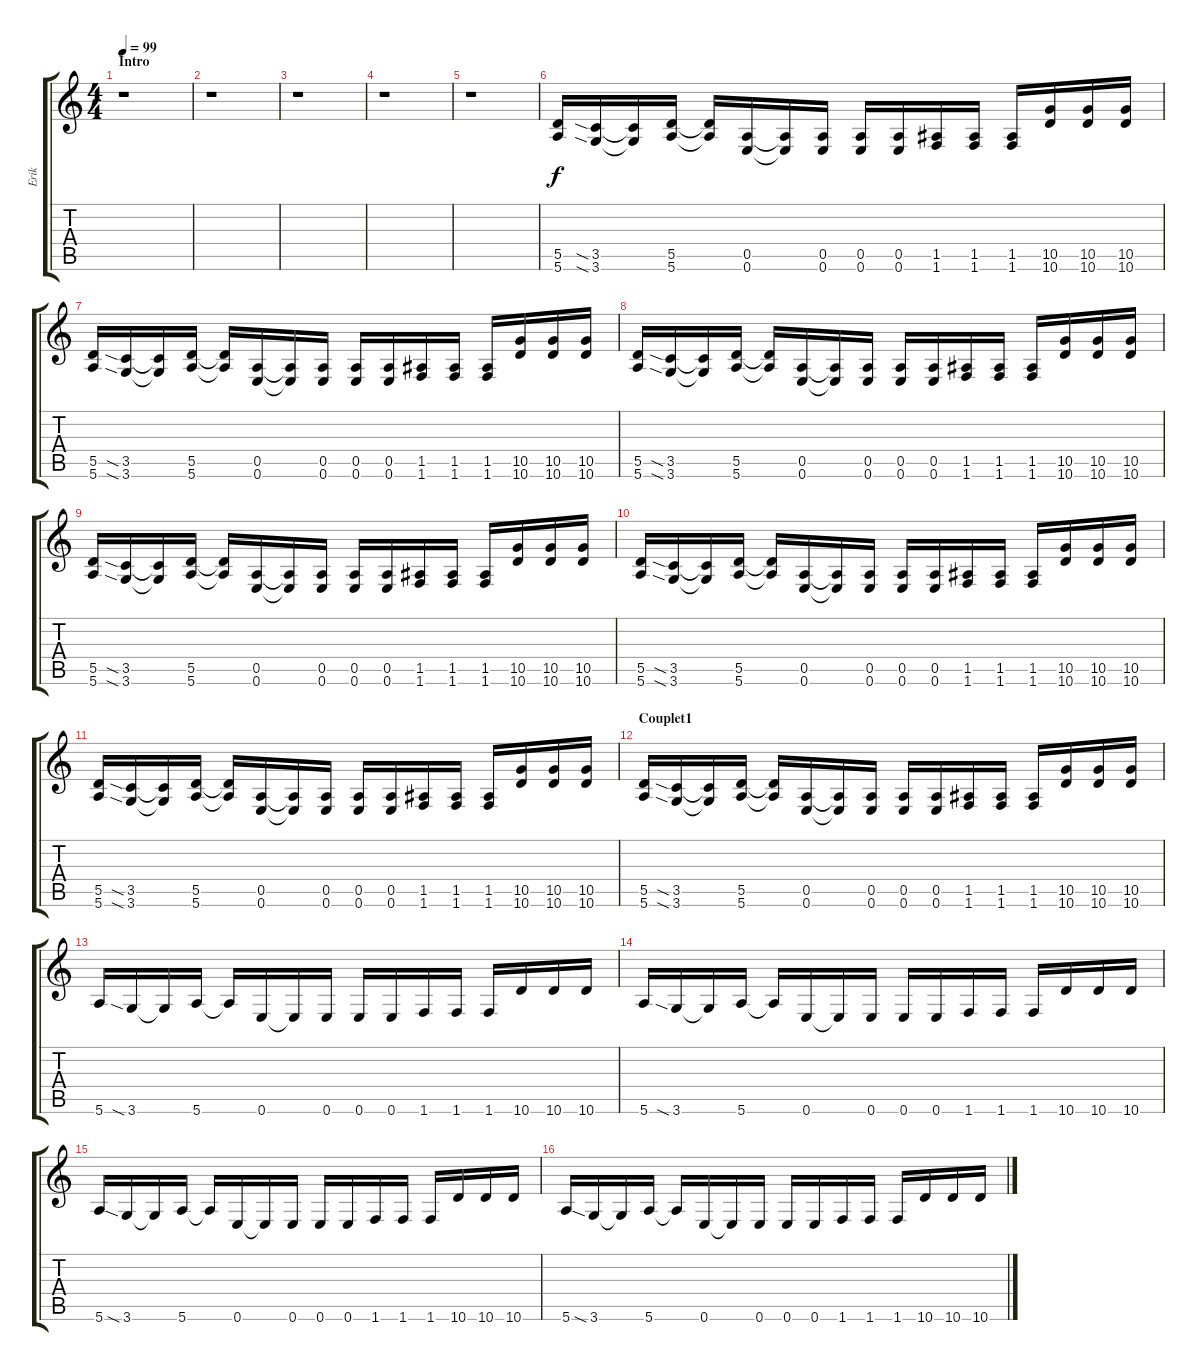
\track ("Erik" "Erik") {instrument overdrivenguitar}
\staff {score tabs}
\tuning (E4 B3 G3 D3 A2 E2) {hide}
\ts (4 4)
\section ("" "Intro")
\tempo 99
\clef g2
\ks c
r.1{dy f instrument overdrivenguitar} |
r.1 |
r.1 |
r.1 |
r.1 |
(5.5 5.6).16 (3.5{sia} 3.6{sia}).16 (3.5{t} 3.6{t}).16 (5.5 5.6).16 (5.5{t} 5.6{t}).16 (0.5 0.6).16 (0.5{t} 0.6{t}).16 (0.5 0.6).16 (0.5 0.6).16 (0.5 0.6).16 (1.5 1.6).16 (1.5 1.6).16 (1.5 1.6).16 (10.5 10.6).16 (10.5 10.6).16 (10.5 10.6).16 |
(5.5 5.6).16 (3.5{sia} 3.6{sia}).16 (3.5{t} 3.6{t}).16 (5.5 5.6).16 (5.5{t} 5.6{t}).16 (0.5 0.6).16 (0.5{t} 0.6{t}).16 (0.5 0.6).16 (0.5 0.6).16 (0.5 0.6).16 (1.5 1.6).16 (1.5 1.6).16 (1.5 1.6).16 (10.5 10.6).16 (10.5 10.6).16 (10.5 10.6).16 |
(5.5 5.6).16 (3.5{sia} 3.6{sia}).16 (3.5{t} 3.6{t}).16 (5.5 5.6).16 (5.5{t} 5.6{t}).16 (0.5 0.6).16 (0.5{t} 0.6{t}).16 (0.5 0.6).16 (0.5 0.6).16 (0.5 0.6).16 (1.5 1.6).16 (1.5 1.6).16 (1.5 1.6).16 (10.5 10.6).16 (10.5 10.6).16 (10.5 10.6).16 |
(5.5 5.6).16 (3.5{sia} 3.6{sia}).16 (3.5{t} 3.6{t}).16 (5.5 5.6).16 (5.5{t} 5.6{t}).16 (0.5 0.6).16 (0.5{t} 0.6{t}).16 (0.5 0.6).16 (0.5 0.6).16 (0.5 0.6).16 (1.5 1.6).16 (1.5 1.6).16 (1.5 1.6).16 (10.5 10.6).16 (10.5 10.6).16 (10.5 10.6).16 |
(5.5 5.6).16 (3.5{sia} 3.6{sia}).16 (3.5{t} 3.6{t}).16 (5.5 5.6).16 (5.5{t} 5.6{t}).16 (0.5 0.6).16 (0.5{t} 0.6{t}).16 (0.5 0.6).16 (0.5 0.6).16 (0.5 0.6).16 (1.5 1.6).16 (1.5 1.6).16 (1.5 1.6).16 (10.5 10.6).16 (10.5 10.6).16 (10.5 10.6).16 |
(5.5 5.6).16 (3.5{sia} 3.6{sia}).16 (3.5{t} 3.6{t}).16 (5.5 5.6).16 (5.5{t} 5.6{t}).16 (0.5 0.6).16 (0.5{t} 0.6{t}).16 (0.5 0.6).16 (0.5 0.6).16 (0.5 0.6).16 (1.5 1.6).16 (1.5 1.6).16 (1.5 1.6).16 (10.5 10.6).16 (10.5 10.6).16 (10.5 10.6).16 |
\section ("" "Couplet1")
(5.5 5.6).16 (3.5{sia} 3.6{sia}).16 (3.5{t} 3.6{t}).16 (5.5 5.6).16 (5.5{t} 5.6{t}).16 (0.5 0.6).16 (0.5{t} 0.6{t}).16 (0.5 0.6).16 (0.5 0.6).16 (0.5 0.6).16 (1.5 1.6).16 (1.5 1.6).16 (1.5 1.6).16 (10.5 10.6).16 (10.5 10.6).16 (10.5 10.6).16 |
5.6.16 3.6{sia}.16 3.6{t}.16 5.6.16 5.6{t}.16 0.6.16 0.6{t}.16 0.6.16 0.6.16 0.6.16 1.6.16 1.6.16 1.6.16 10.6.16 10.6.16 10.6.16 |
5.6.16 3.6{sia}.16 3.6{t}.16 5.6.16 5.6{t}.16 0.6.16 0.6{t}.16 0.6.16 0.6.16 0.6.16 1.6.16 1.6.16 1.6.16 10.6.16 10.6.16 10.6.16 |
5.6.16 3.6{sia}.16 3.6{t}.16 5.6.16 5.6{t}.16 0.6.16 0.6{t}.16 0.6.16 0.6.16 0.6.16 1.6.16 1.6.16 1.6.16 10.6.16 10.6.16 10.6.16 |
5.6.16 3.6{sia}.16 3.6{t}.16 5.6.16 5.6{t}.16 0.6.16 0.6{t}.16 0.6.16 0.6.16 0.6.16 1.6.16 1.6.16 1.6.16 10.6.16 10.6.16 10.6.16
